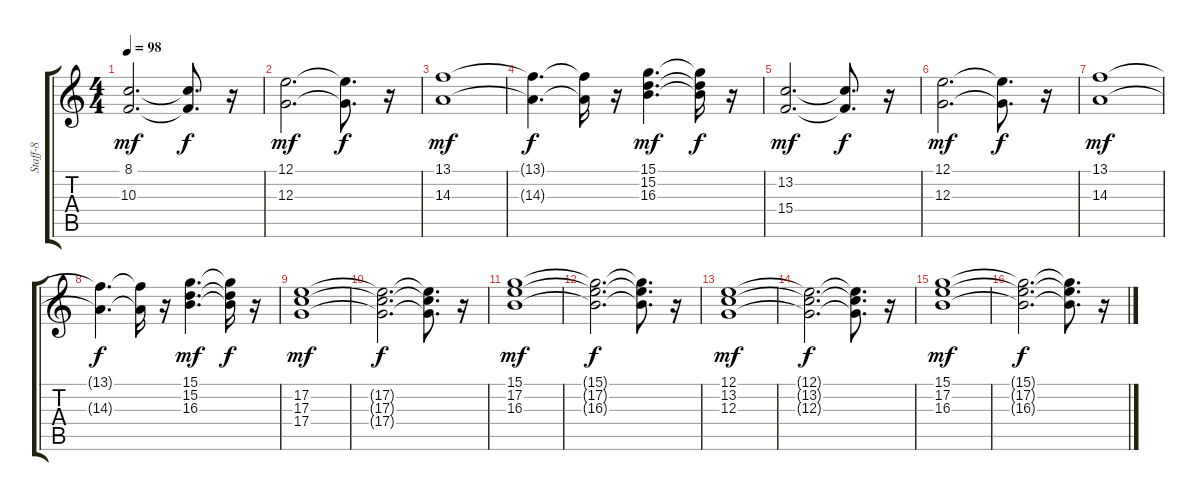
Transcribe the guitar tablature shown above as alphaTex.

\track ("Staff-8" "Staff-8") {instrument electricpiano1}
\staff {score tabs}
\tuning (E4 B3 G3 D3 A2 E2) {hide}
\ts (4 4)
\tempo 98
\clef g2
\ks c
(8.1 10.3).2{d dy mf volume 1} (8.1{t} 10.3{t}).8{d dy f} r.16 |
(12.1 12.3).2{d dy mf volume 1} (12.1{t} 12.3{t}).8{d dy f} r.16 |
(13.1 14.3).1{dy mf volume 1} |
(13.1{t} 14.3{t}).4{d dy f} (13.1{t} 14.3{t}).16 r.16 (15.1 15.2 16.3).4{d dy mf volume 1} (15.1{t} 15.2{t} 16.3{t}).16{dy f} r.16 |
(13.2 15.4).2{d dy mf volume 1} (13.2{t} 15.4{t}).8{d dy f} r.16 |
(12.1 12.3).2{d dy mf volume 1} (12.1{t} 12.3{t}).8{d dy f} r.16 |
(13.1 14.3).1{dy mf volume 1} |
(13.1{t} 14.3{t}).4{d dy f} (13.1{t} 14.3{t}).16 r.16 (15.1 15.2 16.3).4{d dy mf volume 1} (15.1{t} 15.2{t} 16.3{t}).16{dy f} r.16 |
(17.2 17.3 17.4).1{dy mf volume 1} |
(17.2{t} 17.3{t} 17.4{t}).2{d dy f} (17.2{t} 17.3{t} 17.4{t}).8{d} r.16 |
(15.1 17.2 16.3).1{dy mf volume 1} |
(15.1{t} 17.2{t} 16.3{t}).2{d dy f} (15.1{t} 17.2{t} 16.3{t}).8{d} r.16 |
(12.1 13.2 12.3).1{dy mf volume 1} |
(12.1{t} 13.2{t} 12.3{t}).2{d dy f} (12.1{t} 13.2{t} 12.3{t}).8{d} r.16 |
(15.1 17.2 16.3).1{dy mf volume 1} |
(15.1{t} 17.2{t} 16.3{t}).2{d dy f} (15.1{t} 17.2{t} 16.3{t}).8{d} r.16
